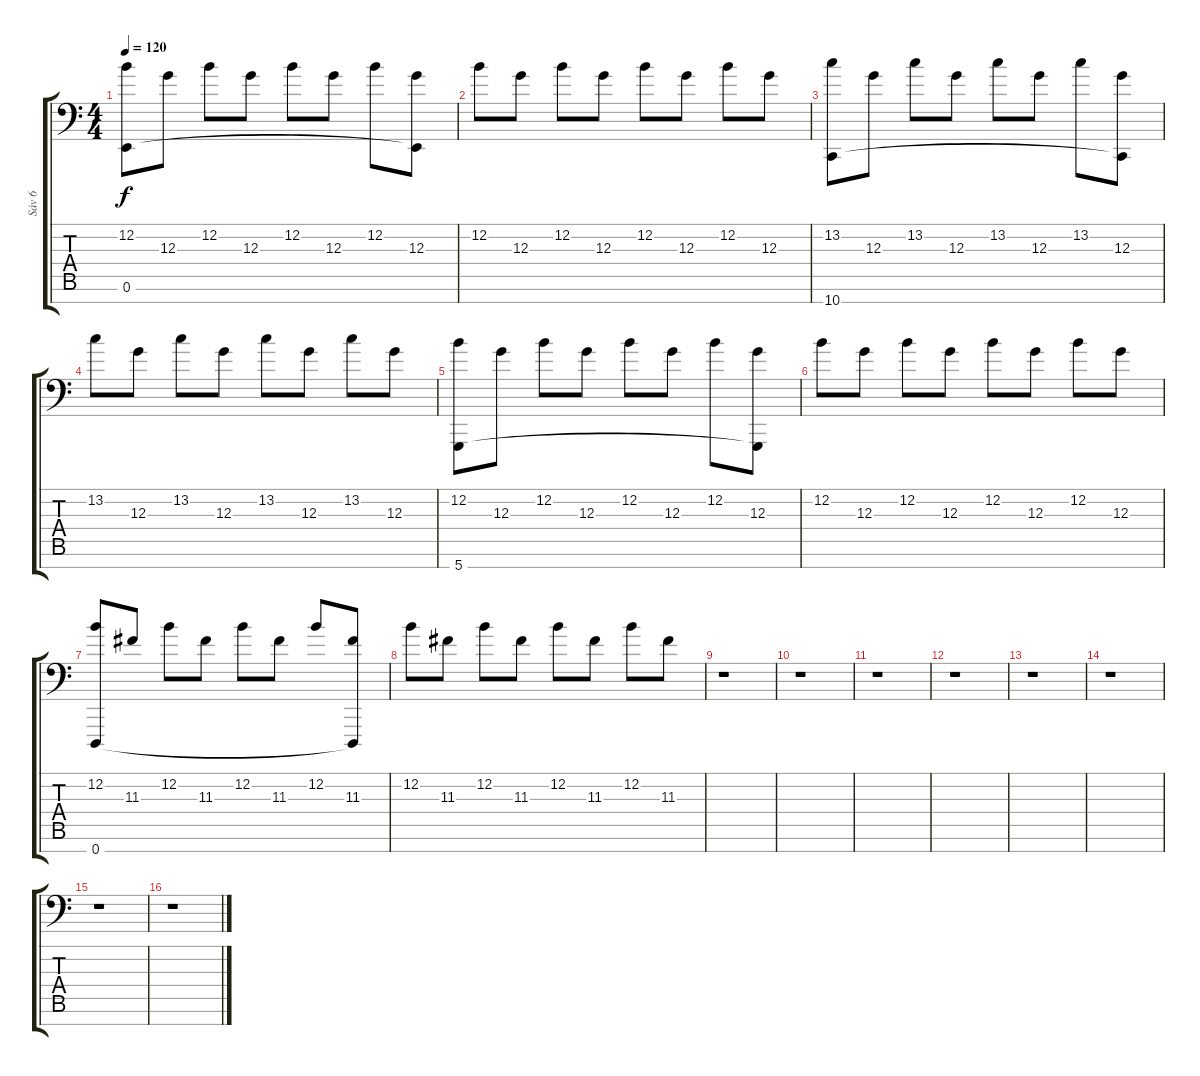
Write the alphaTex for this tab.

\track ("Sáv 6" "Sáv 6") {instrument acousticgrandpiano}
\staff {score tabs}
\tuning (E4 B3 G3 D3 A2 E2 D1) {hide}
\ts (4 4)
\tempo 120
\clef f4
\ks c
(12.2 0.6).8{dy f} 12.3.8 12.2.8 12.3.8 12.2.8 12.3.8 12.2.8 (12.3 0.6{t}).8 |
12.2.8 12.3.8 12.2.8 12.3.8 12.2.8 12.3.8 12.2.8 12.3.8 |
(13.2 10.7).8 12.3.8 13.2.8 12.3.8 13.2.8 12.3.8 13.2.8 (12.3 10.7{t}).8 |
13.2.8 12.3.8 13.2.8 12.3.8 13.2.8 12.3.8 13.2.8 12.3.8 |
(12.2 5.7).8 12.3.8 12.2.8 12.3.8 12.2.8 12.3.8 12.2.8 (12.3 5.7{t}).8 |
12.2.8 12.3.8 12.2.8 12.3.8 12.2.8 12.3.8 12.2.8 12.3.8 |
(12.2 0.7).8 11.3.8 12.2.8 11.3.8 12.2.8 11.3.8 12.2.8 (11.3 0.7{t}).8 |
12.2.8 11.3.8 12.2.8 11.3.8 12.2.8 11.3.8 12.2.8 11.3.8 |
r.1 |
r.1 |
r.1 |
r.1 |
r.1 |
r.1 |
r.1 |
r.1
